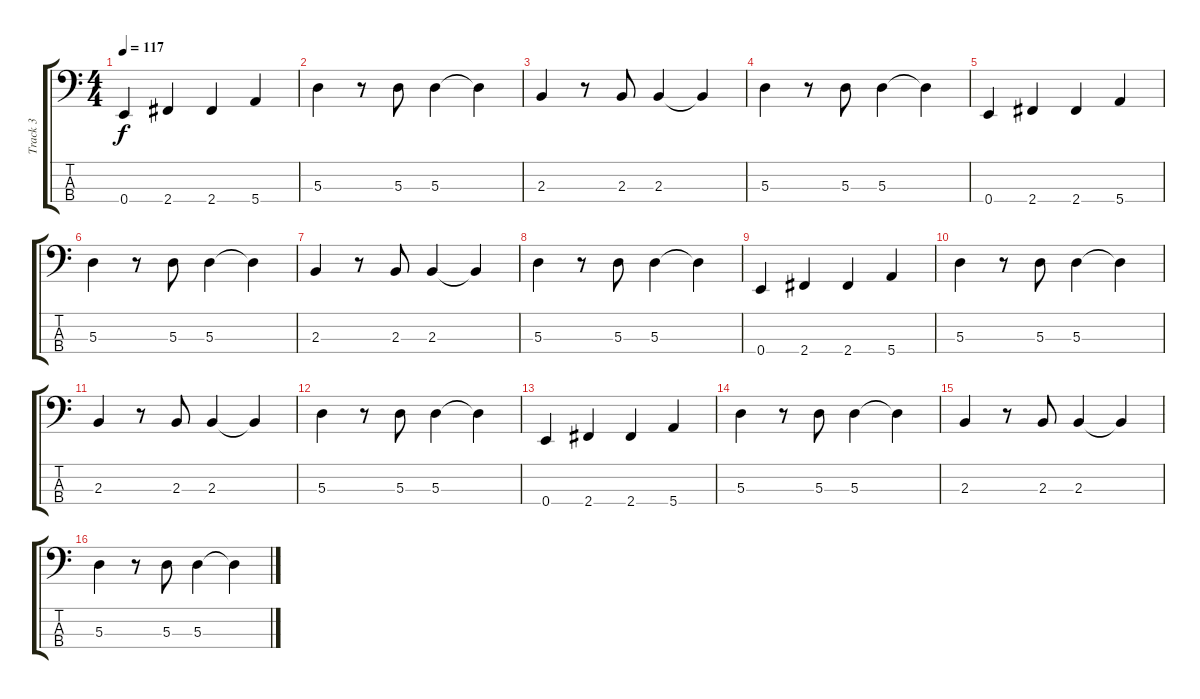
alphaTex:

\track ("Track 3" "Track 3") {instrument electricbasspick}
\staff {score tabs}
\tuning (G2 D2 A1 E1) {hide}
\ts (4 4)
\tempo 117
\clef f4
\ks c
0.4.4{dy f instrument electricbasspick} 2.4.4 2.4.4 5.4.4 |
5.3.4 r.8 5.3.8 5.3.4 5.3{t}.4 |
2.3.4 r.8 2.3.8 2.3.4 2.3{t}.4 |
5.3.4 r.8 5.3.8 5.3.4 5.3{t}.4 |
0.4.4 2.4.4 2.4.4 5.4.4 |
5.3.4 r.8 5.3.8 5.3.4 5.3{t}.4 |
2.3.4 r.8 2.3.8 2.3.4 2.3{t}.4 |
5.3.4 r.8 5.3.8 5.3.4 5.3{t}.4 |
0.4.4 2.4.4 2.4.4 5.4.4 |
5.3.4 r.8 5.3.8 5.3.4 5.3{t}.4 |
2.3.4 r.8 2.3.8 2.3.4 2.3{t}.4 |
5.3.4 r.8 5.3.8 5.3.4 5.3{t}.4 |
0.4.4 2.4.4 2.4.4 5.4.4 |
5.3.4 r.8 5.3.8 5.3.4 5.3{t}.4 |
2.3.4 r.8 2.3.8 2.3.4 2.3{t}.4 |
5.3.4 r.8 5.3.8 5.3.4 5.3{t}.4
